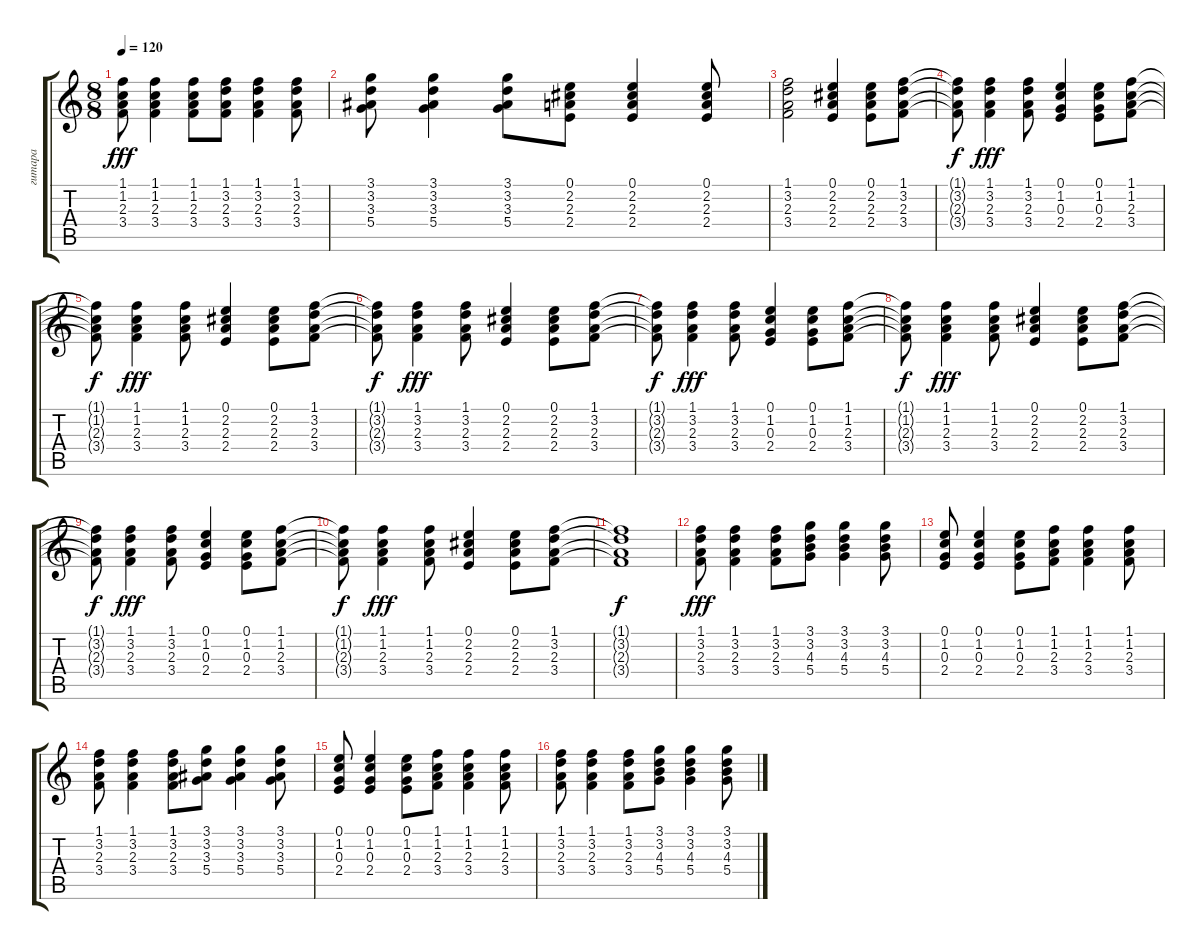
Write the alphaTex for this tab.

\track ("гитара" "гитара") {instrument acousticguitarsteel}
\staff {score tabs}
\tuning (E4 B3 G3 D3 A2 E2) {hide}
\ts (8 8)
\tempo 120
\clef g2
\ks c
(1.1 1.2 2.3 3.4).8{dy fff} (1.1 1.2 2.3 3.4).4 (1.1 1.2 2.3 3.4).8 (1.1 3.2 2.3 3.4).8 (1.1 3.2 2.3 3.4).4 (1.1 3.2 2.3 3.4).8 |
(3.1 3.2 3.3 5.4).8 (3.1 3.2 3.3 5.4).4 (3.1 3.2 3.3 5.4).8 (0.1 2.2 2.3 2.4).8 (0.1 2.2 2.3 2.4).4 (0.1 2.2 2.3 2.4).8 |
(1.1 3.2 2.3 3.4).2 (0.1 2.2 2.3 2.4).4 (0.1 2.2 2.3 2.4).8 (1.1 3.2 2.3 3.4).8 |
(1.1{t} 3.2{t} 2.3{t} 3.4{t}).8{dy f} (1.1 3.2 2.3 3.4).4{dy fff} (1.1 3.2 2.3 3.4).8 (0.1 1.2 0.3 2.4).4 (0.1 1.2 0.3 2.4).8 (1.1 1.2 2.3 3.4).8 |
(1.1{t} 1.2{t} 2.3{t} 3.4{t}).8{dy f} (1.1 1.2 2.3 3.4).4{dy fff} (1.1 1.2 2.3 3.4).8 (0.1 2.2 2.3 2.4).4 (0.1 2.2 2.3 2.4).8 (1.1 3.2 2.3 3.4).8 |
(1.1{t} 3.2{t} 2.3{t} 3.4{t}).8{dy f} (1.1 3.2 2.3 3.4).4{dy fff} (1.1 3.2 2.3 3.4).8 (0.1 2.2 2.3 2.4).4 (0.1 2.2 2.3 2.4).8 (1.1 3.2 2.3 3.4).8 |
(1.1{t} 3.2{t} 2.3{t} 3.4{t}).8{dy f} (1.1 3.2 2.3 3.4).4{dy fff} (1.1 3.2 2.3 3.4).8 (0.1 1.2 0.3 2.4).4 (0.1 1.2 0.3 2.4).8 (1.1 1.2 2.3 3.4).8 |
(1.1{t} 1.2{t} 2.3{t} 3.4{t}).8{dy f} (1.1 1.2 2.3 3.4).4{dy fff} (1.1 1.2 2.3 3.4).8 (0.1 2.2 2.3 2.4).4 (0.1 2.2 2.3 2.4).8 (1.1 3.2 2.3 3.4).8 |
(1.1{t} 3.2{t} 2.3{t} 3.4{t}).8{dy f} (1.1 3.2 2.3 3.4).4{dy fff} (1.1 3.2 2.3 3.4).8 (0.1 1.2 0.3 2.4).4 (0.1 1.2 0.3 2.4).8 (1.1 1.2 2.3 3.4).8 |
(1.1{t} 1.2{t} 2.3{t} 3.4{t}).8{dy f} (1.1 1.2 2.3 3.4).4{dy fff} (1.1 1.2 2.3 3.4).8 (0.1 2.2 2.3 2.4).4 (0.1 2.2 2.3 2.4).8 (1.1 3.2 2.3 3.4).8 |
(1.1{t} 3.2{t} 2.3{t} 3.4{t}).1{dy f} |
(1.1 3.2 2.3 3.4).8{dy fff} (1.1 3.2 2.3 3.4).4 (1.1 3.2 2.3 3.4).8 (3.1 3.2 4.3 5.4).8 (3.1 3.2 4.3 5.4).4 (3.1 3.2 4.3 5.4).8 |
(0.1 1.2 0.3 2.4).8 (0.1 1.2 0.3 2.4).4 (0.1 1.2 0.3 2.4).8 (1.1 1.2 2.3 3.4).8 (1.1 1.2 2.3 3.4).4 (1.1 1.2 2.3 3.4).8 |
(1.1 3.2 2.3 3.4).8 (1.1 3.2 2.3 3.4).4 (1.1 3.2 2.3 3.4).8 (3.1 3.2 3.3 5.4).8 (3.1 3.2 3.3 5.4).4 (3.1 3.2 3.3 5.4).8 |
(0.1 1.2 0.3 2.4).8 (0.1 1.2 0.3 2.4).4 (0.1 1.2 0.3 2.4).8 (1.1 1.2 2.3 3.4).8 (1.1 1.2 2.3 3.4).4 (1.1 1.2 2.3 3.4).8 |
(1.1 3.2 2.3 3.4).8 (1.1 3.2 2.3 3.4).4 (1.1 3.2 2.3 3.4).8 (3.1 3.2 4.3 5.4).8 (3.1 3.2 4.3 5.4).4 (3.1 3.2 4.3 5.4).8
